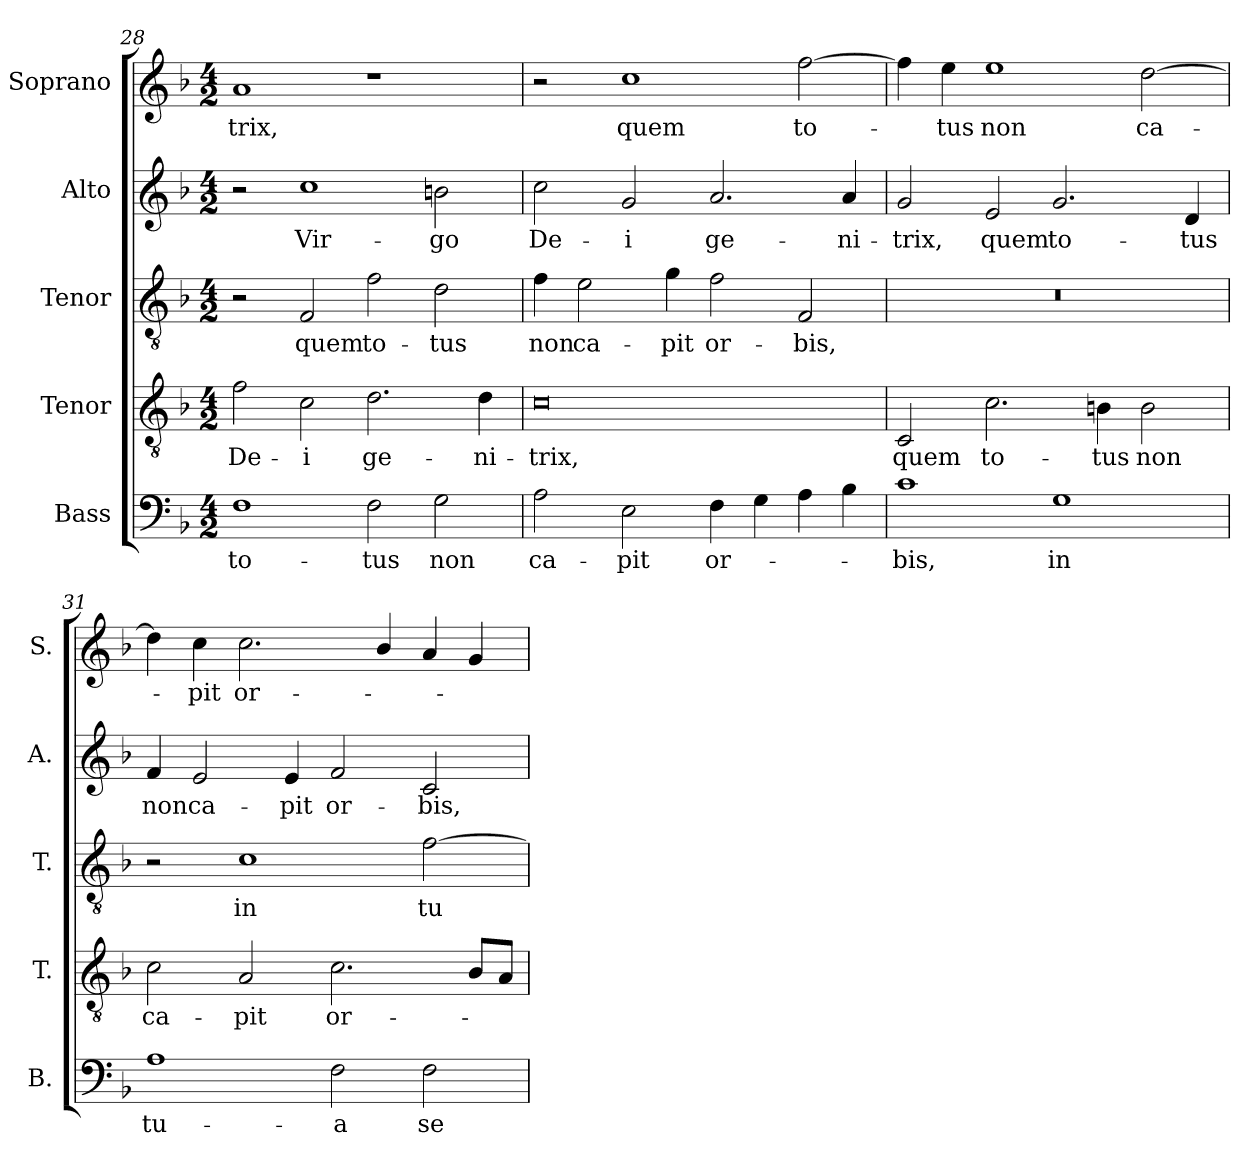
**kern	**text	**kern	**text	**kern	**text	**kern	**text	**kern	**text
*part5	*part5	*part4	*part4	*part3	*part3	*part2	*part2	*part1	*part1
*staff5	*staff5	*staff4	*staff4	*staff3	*staff3	*staff2	*staff2	*staff1	*staff1
*I"Bass	*	*I"Tenor	*	*I"Tenor	*	*I"Alto	*	*I"Soprano	*
*I'B.	*	*I'T.	*	*I'T.	*	*I'A.	*	*I'S.	*
*clefF4	*	*clefGv2	*	*clefGv2	*	*clefG2	*	*clefG2	*
*	*	*ITrd7c12	*	*ITrd7c12	*	*	*	*	*
*k[b-]	*	*k[b-]	*	*k[b-]	*	*k[b-]	*	*k[b-]	*
*F:	*	*F:	*	*F:	*	*F:	*	*F:	*
*M4/2	*	*M4/2	*	*M4/2	*	*M4/2	*	*M4/2	*
=28	=28	=28	=28	=28	=28	=28	=28	=28	=28
!	!LO:LY:b:color=#000000	!	!	!	!	!	!	!	!
!	!	!	!LO:LY:b:color=#000000	!	!	!	!	!	!
!	!	!	!	!	!	!	!	!	!LO:LY:b:color=#000000
1Fi	to-	2Fi\	De-	2r	.	2r	.	1ai	-trix,
!	!	!	!LO:LY:b:color=#000000	!	!	!	!	!	!
!	!	!	!	!	!LO:LY:b:color=#000000	!	!	!	!
!	!	!	!	!	!	!	!LO:LY:b:color=#000000	!	!
.	.	2Ci\	-i	2FFi/	quem	1cci	Vir-	.	.
!	!LO:LY:b:color=#000000	!	!	!	!	!	!	!	!
!	!	!	!LO:LY:b:color=#000000	!	!	!	!	!	!
!	!	!	!	!	!LO:LY:b:color=#000000	!	!	!	!
2Fi\	-tus	2.Di\	ge-	2Fi\	to-	.	.	1r	.
!	!LO:LY:b:color=#000000	!	!	!	!	!	!	!	!
!	!	!	!	!	!LO:LY:b:color=#000000	!	!	!	!
!	!	!	!	!	!	!	!LO:LY:b:color=#000000	!	!
2Gi\	non	.	.	2Di\	-tus	2bni\	-go	.	.
!	!	!	!LO:LY:b:color=#000000	!	!	!	!	!	!
.	.	4Di\	-ni-	.	.	.	.	.	.
!!LO:PB:g=z
=29	=29	=29	=29	=29	=29	=29	=29	=29	=29
!	!LO:LY:b:color=#000000	!	!	!	!	!	!	!	!
!	!	!	!LO:LY:b:color=#000000	!	!	!	!	!	!
!	!	!	!	!	!LO:LY:b:color=#000000	!	!	!	!
!	!	!	!	!	!	!	!LO:LY:b:color=#000000	!	!
2Ai\	ca-	0Ci	-trix,	4Fi\	non	2cci\	De-	2r	.
!	!	!	!	!	!LO:LY:b:color=#000000	!	!	!	!
.	.	.	.	2Ei\	ca-	.	.	.	.
!	!LO:LY:b:color=#000000	!	!	!	!	!	!	!	!
!	!	!	!	!	!	!	!LO:LY:b:color=#000000	!	!
!	!	!	!	!	!	!	!	!	!LO:LY:b:color=#000000
2Ei\	-pit	.	.	.	.	2gi/	-i	1cci	quem
!	!	!	!	!	!LO:LY:b:color=#000000	!	!	!	!
.	.	.	.	4Gi\	-pit	.	.	.	.
!	!LO:LY:b:color=#000000	!	!	!	!	!	!	!	!
!	!	!	!	!	!LO:LY:b:color=#000000	!	!	!	!
!	!	!	!	!	!	!	!LO:LY:b:color=#000000	!	!
4Fi\	or-	.	.	2Fi\	or-	2.ai/	ge-	.	.
4Gi\	.	.	.	.	.	.	.	.	.
!	!	!	!	!	!LO:LY:b:color=#000000	!	!	!	!
!	!	!	!	!	!	!	!	!	!LO:LY:b:color=#000000
4Ai\	.	.	.	2FFi/	-bis,	.	.	[2ffi\	to-
!	!	!	!	!	!	!	!LO:LY:b:color=#000000	!	!
4B-i\	.	.	.	.	.	4ai/	-ni-	.	.
=30	=30	=30	=30	=30	=30	=30	=30	=30	=30
!	!LO:LY:b:color=#000000	!	!	!	!	!	!	!	!
!	!	!	!LO:LY:b:color=#000000	!LO:N:vis=1	!	!	!	!	!
!	!	!	!	!	!	!	!LO:LY:b:color=#000000	!	!
1ci	-bis,	2CCi/	quem	0r	.	2gi/	-trix,	4ffi\]	.
!	!	!	!	!	!	!	!	!	!LO:LY:b:color=#000000
.	.	.	.	.	.	.	.	4eei\	-tus
!	!	!	!LO:LY:b:color=#000000	!	!	!	!	!	!
!	!	!	!	!	!	!	!LO:LY:b:color=#000000	!	!
!	!	!	!	!	!	!	!	!	!LO:LY:b:color=#000000
.	.	2.Ci\	to-	.	.	2ei/	quem	1eei	non
!	!LO:LY:b:color=#000000	!	!	!	!	!	!	!	!
!	!	!	!	!	!	!	!LO:LY:b:color=#000000	!	!
1Gi	in	.	.	.	.	2.gi/	to-	.	.
!	!	!	!LO:LY:b:color=#000000	!	!	!	!	!	!
.	.	4BBni\	-tus	.	.	.	.	.	.
!	!	!	!LO:LY:b:color=#000000	!	!	!	!	!	!
!	!	!	!	!	!	!	!	!	!LO:LY:b:color=#000000
.	.	2BBi\	non	.	.	.	.	[2ddi\	ca-
!	!	!	!	!	!	!	!LO:LY:b:color=#000000	!	!
.	.	.	.	.	.	4di/	-tus	.	.
=31	=31	=31	=31	=31	=31	=31	=31	=31	=31
!	!LO:LY:b:color=#000000	!	!	!	!	!	!	!	!
!	!	!	!LO:LY:b:color=#000000	!	!	!	!	!	!
!	!	!	!	!	!	!	!LO:LY:b:color=#000000	!	!
1Ai	tu-	2Ci\	ca-	2r	.	4fi/	non	4ddi\]	.
!	!	!	!	!	!	!	!LO:LY:b:color=#000000	!	!
!	!	!	!	!	!	!	!	!	!LO:LY:b:color=#000000
.	.	.	.	.	.	2ei/	ca-	4cci\	-pit
!	!	!	!LO:LY:b:color=#000000	!	!	!	!	!	!
!	!	!	!	!	!LO:LY:b:color=#000000	!	!	!	!
!	!	!	!	!	!	!	!	!	!LO:LY:b:color=#000000
.	.	2AAi/	-pit	1Ci	in	.	.	2.cci\	or-
!	!	!	!	!	!	!	!LO:LY:b:color=#000000	!	!
.	.	.	.	.	.	4ei/	-pit	.	.
!	!LO:LY:b:color=#000000	!	!	!	!	!	!	!	!
!	!	!	!LO:LY:b:color=#000000	!	!	!	!	!	!
!	!	!	!	!	!	!	!LO:LY:b:color=#000000	!	!
2Fi\	-a	2.Ci\	or-	.	.	2fi/	or-	.	.
.	.	.	.	.	.	.	.	4b-i/	.
!	!LO:LY:b:color=#000000	!	!	!	!	!	!	!	!
!	!	!	!	!	!LO:LY:b:color=#000000	!	!	!	!
!	!	!	!	!	!	!	!LO:LY:b:color=#000000	!	!
2Fi\	se	.	.	[2Fi\	tu-	2ci/	-bis,	4ai/	.
.	.	8BB-i/L	.	.	.	.	.	4gi/	.
.	.	8AAi/J	.	.	.	.	.	.	.
=	=	=	=	=	=	=	=	=	=
*-	*-	*-	*-	*-	*-	*-	*-	*-	*-
